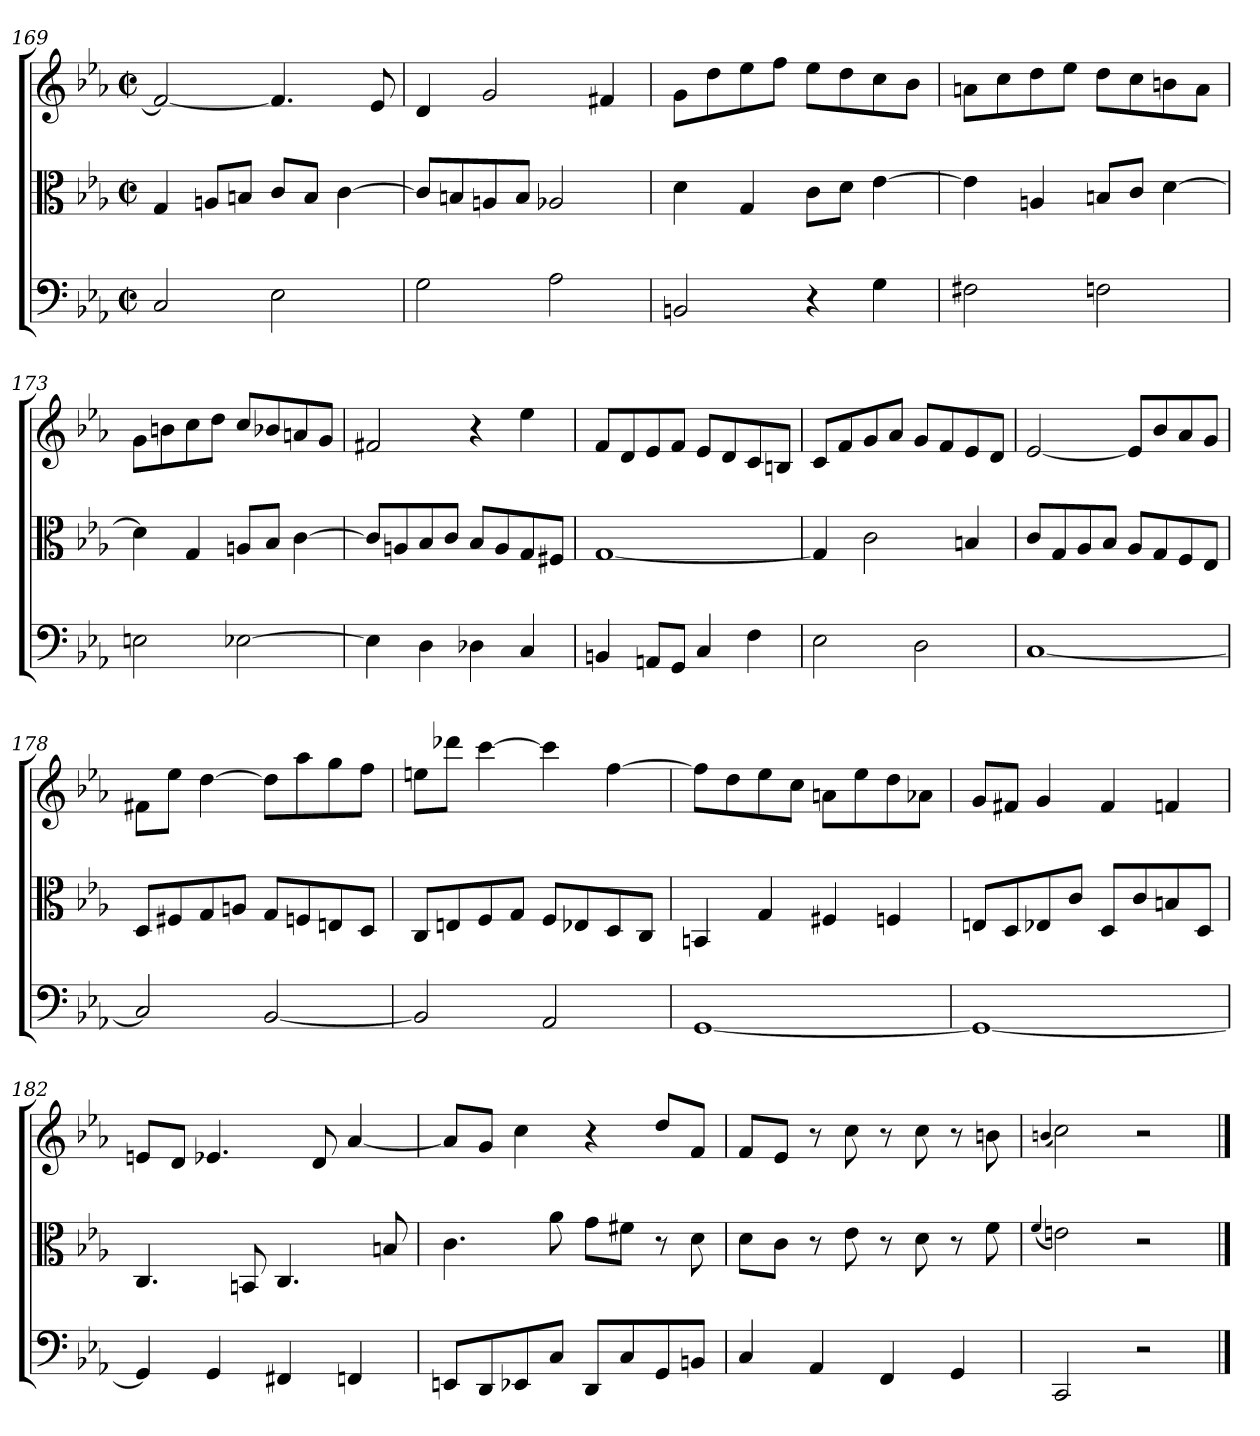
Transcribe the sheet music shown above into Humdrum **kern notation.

**kern	**kern	**kern
*part3	*part2	*part1
*staff3	*staff2	*staff1
*clefF4	*clefC3	*clefG2
*k[b-e-a-]	*k[b-e-a-]	*k[b-e-a-]
*M4/4	*M4/4	*M4/4
*met(c|)	*met(c|)	*met(c|)
=169	=169	=169
2C	4G	2f_
.	8AnL	.
.	8BnJ	.
2E-	8cL	4.f]
.	8BJ	.
.	[4c	.
.	.	8e-
=170	=170	=170
2G	8cL]	4d
.	8Bn	.
.	8An	2g
.	8BJ	.
2A-	2A-X	.
.	.	4f#X
=171	=171	=171
2BBn	4d	8gL
.	.	8dd
.	4G	8ee-
.	.	8ffJ
4r	8cL	8ee-L
.	8dJ	8dd
4G	[4e-	8cc
.	.	8b-J
=172	=172	=172
2F#X	4e-]	8anL
.	.	8cc
.	4An	8dd
.	.	8ee-J
2Fn	8BnL	8ddL
.	8cJ	8cc
.	[4d	8bn
.	.	8aJ
=173	=173	=173
2En	4d]	8gL
.	.	8bn
.	4G	8cc
.	.	8ddJ
[2E-X	8AnL	8ccL
.	8B-J	8b-X
.	[4c	8an
.	.	8gJ
=174	=174	=174
4E-]	8cL]	2f#X
.	8An	.
4D	8B-	.
.	8cJ	.
4D-X	8B-L	4r
.	8A	.
4C	8G	4ee-
.	8F#XJ	.
=175	=175	=175
4BBn	[1G	8fL
.	.	8d
8AAnL	.	8e-
8GGJ	.	8fJ
4C	.	8e-L
.	.	8d
4F	.	8c
.	.	8BnJ
=176	=176	=176
2E-	4G]	8cL
.	.	8f
.	2c	8g
.	.	8a-J
2D	.	8gL
.	.	8f
.	4Bn	8e-
.	.	8dJ
=177	=177	=177
[1C	8cL	[2e-
.	8G	.
.	8A-	.
.	8B-J	.
.	8A-L	8e-L]
.	8G	8b-
.	8F	8a-
.	8E-J	8gJ
=178	=178	=178
2C]	8DL	8f#XL
.	8F#X	8ee-J
.	8G	[4dd
.	8AnJ	.
[2BB-	8GL	8ddL]
.	8Fn	8aa-
.	8En	8gg
.	8DJ	8ffJ
=179	=179	=179
2BB-]	8CL	8eenL
.	8En	8ddd-XJ
.	8F	[4ccc
.	8GJ	.
2AA-	8FL	4ccc]
.	8E-X	.
.	8D	[4ff
.	8CJ	.
=180	=180	=180
[1GG	4BBn	8ffL]
.	.	8dd
.	4G	8ee-
.	.	8ccJ
.	4F#X	8anL
.	.	8ee-
.	4Fn	8dd
.	.	8a-XJ
=181	=181	=181
1GG_	8EnL	8gL
.	8D	8f#XJ
.	8E-X	4g
.	8cJ	.
.	8DL	4f#
.	8c	.
.	8Bn	4fn
.	8DJ	.
=182	=182	=182
4GG]	4.C	8enL
.	.	8dJ
4GG	.	4.e-X
.	8BBn	.
4FF#X	4.C	.
.	.	8d
4FFn	.	[4a-
.	8Bn	.
=183	=183	=183
8EEnL	4.c	8a-L]
8DD	.	8gJ
8EE-X	.	4cc
8CJ	8a-	.
8DDL	8gL	4r
8C	8f#XJ	.
8GG	8r	8ddL
8BBnJ	8d	8fJ
=184	=184	=184
4C	8dL	8fL
.	8cJ	8e-J
4AA-	8r	8r
.	8e-	8cc
4FF	8r	8r
.	8d	8cc
4GG	8r	8r
.	8f	8bn
=185	=185	=185
.	(4qqf/	(4qqbn/
2CC	2en)	2cc)
2r	2r	2r
==	==	==
*-	*-	*-
